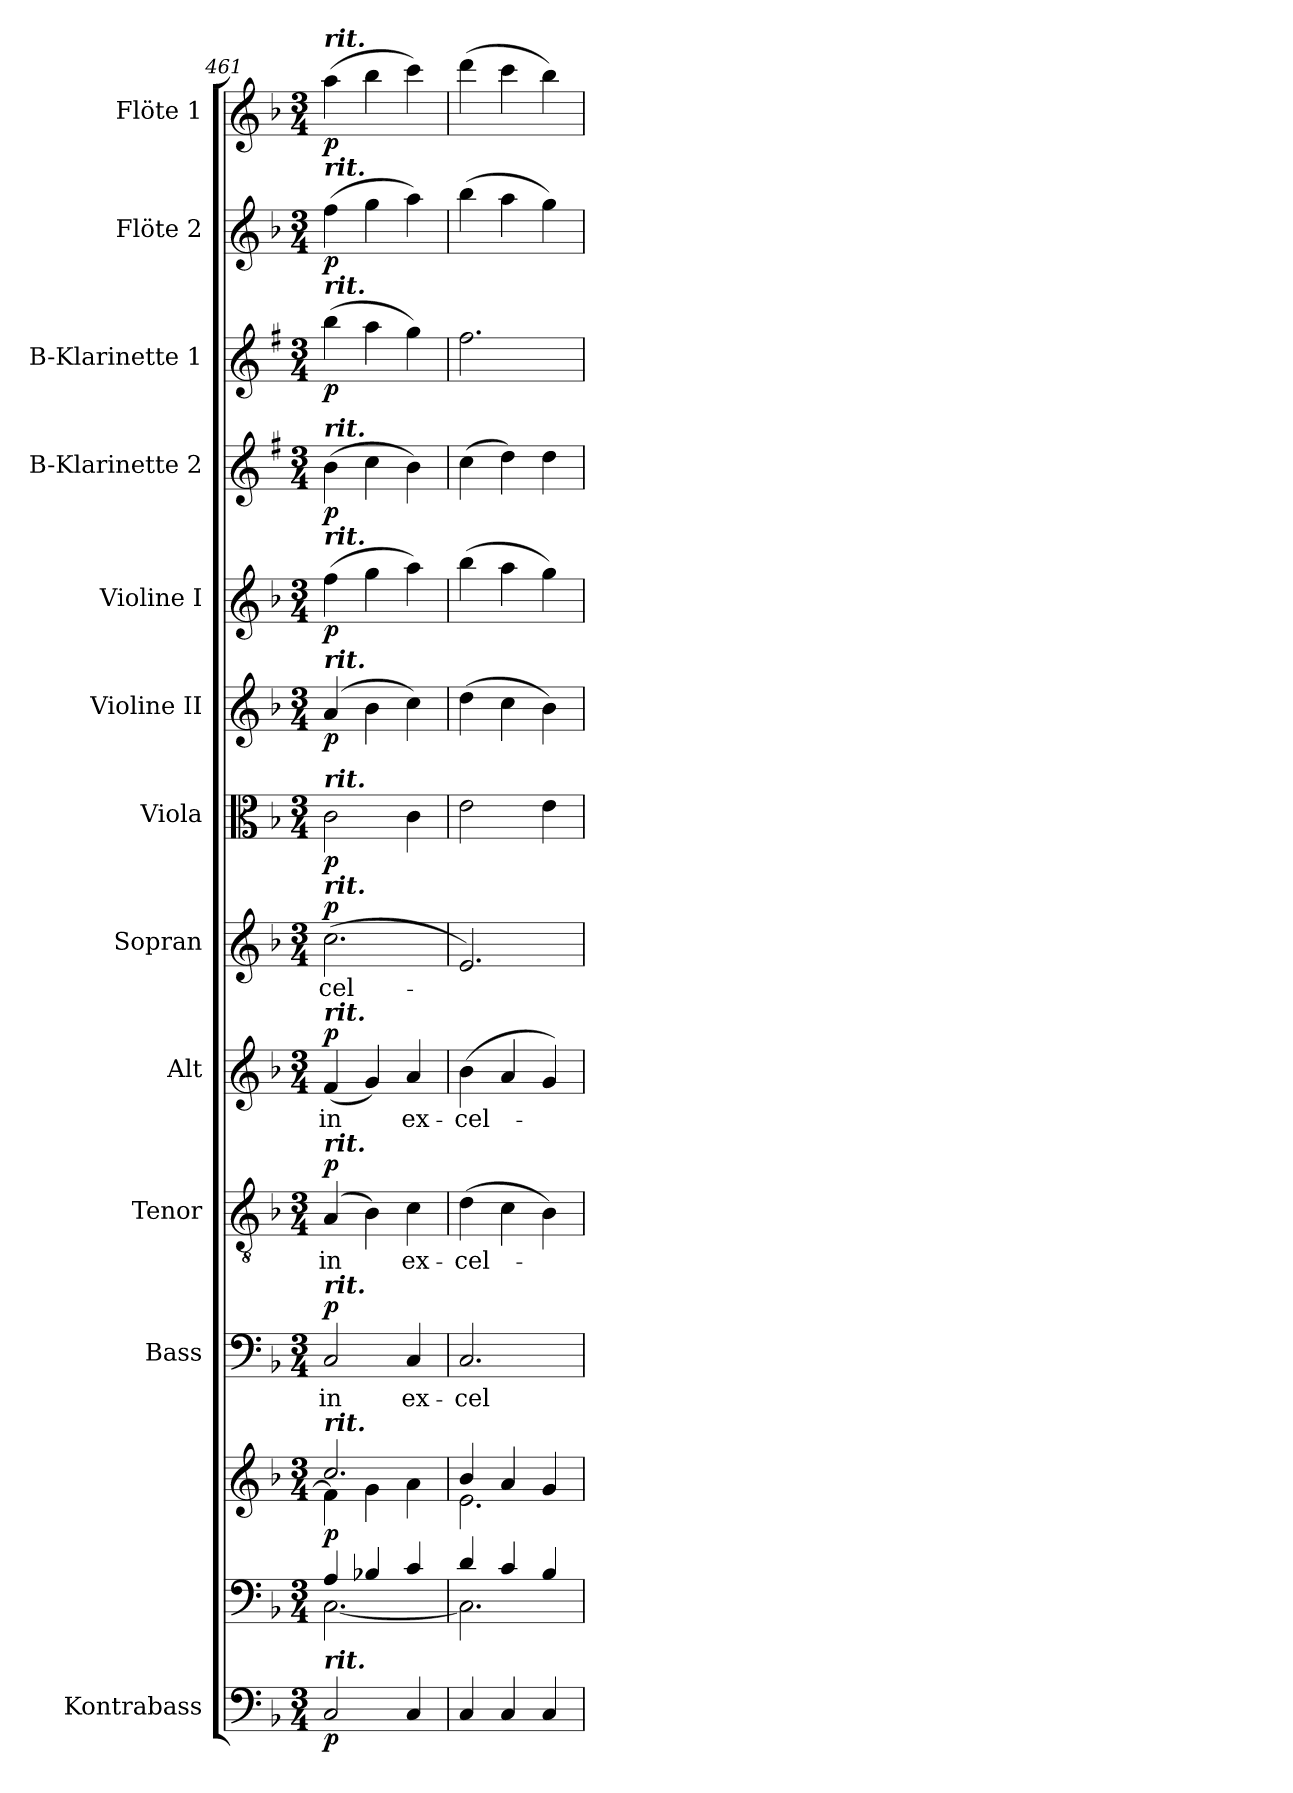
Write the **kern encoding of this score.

**kern	**dynam	**kern	**kern	**dynam	**kern	**text	**dynam	**kern	**text	**dynam	**kern	**text	**dynam	**kern	**text	**dynam	**kern	**dynam	**kern	**dynam	**kern	**dynam	**kern	**dynam	**kern	**dynam	**kern	**dynam	**kern	**dynam
*part13	*part13	*part12	*part12	*part12	*part11	*part11	*part11	*part10	*part10	*part10	*part9	*part9	*part9	*part8	*part8	*part8	*part7	*part7	*part6	*part6	*part5	*part5	*part4	*part4	*part3	*part3	*part2	*part2	*part1	*part1
*staff14	*staff14	*staff13	*staff12	*staff12/13	*staff11	*staff11	*staff11	*staff10	*staff10	*staff10	*staff9	*staff9	*staff9	*staff8	*staff8	*staff8	*staff7	*staff7	*staff6	*staff6	*staff5	*staff5	*staff4	*staff4	*staff3	*staff3	*staff2	*staff2	*staff1	*staff1
*I"Kontrabass	*	*	*	*	*I"Bass	*	*	*I"Tenor	*	*	*I"Alt	*	*	*I"Sopran	*	*	*I"Viola	*	*I"Violine II	*	*I"Violine I	*	*I"B-Klarinette 2	*	*I"B-Klarinette 1	*	*I"Flöte 2	*	*I"Flöte 1	*
*I'Kb.	*	*	*	*	*I'B.	*	*	*I'T.	*	*	*I'A.	*	*	*I'S.	*	*	*I'Vla.	*	*I'Vl. II	*	*I'Vl. I	*	*I'B Kl. 2	*	*I'B Kl. 1	*	*I'Fl. 2	*	*I'Fl. 1	*
*clefF4	*	*clefF4	*clefG2	*	*clefF4	*	*	*clefGv2	*	*	*clefG2	*	*	*clefG2	*	*	*clefC3	*	*clefG2	*	*clefG2	*	*clefG2	*	*clefG2	*	*clefG2	*	*clefG2	*
*ITrd7c12	*	*	*	*	*	*	*	*	*	*	*	*	*	*	*	*	*	*	*	*	*	*	*ITrd1c2	*	*ITrd1c2	*	*	*	*	*
*k[b-]	*	*k[b-]	*k[b-]	*	*k[b-]	*	*	*k[b-]	*	*	*k[b-]	*	*	*k[b-]	*	*	*k[b-]	*	*k[b-]	*	*k[b-]	*	*k[b-]	*	*k[b-]	*	*k[b-]	*	*k[b-]	*
*F:	*	*F:	*F:	*	*F:	*	*	*F:	*	*	*F:	*	*	*F:	*	*	*F:	*	*F:	*	*F:	*	*F:	*	*F:	*	*F:	*	*F:	*
*M3/4	*	*M3/4	*M3/4	*	*M3/4	*	*	*M3/4	*	*	*M3/4	*	*	*M3/4	*	*	*M3/4	*	*M3/4	*	*M3/4	*	*M3/4	*	*M3/4	*	*M3/4	*	*M3/4	*
=461	=461	=461	=461	=461	=461	=461	=461	=461	=461	=461	=461	=461	=461	=461	=461	=461	=461	=461	=461	=461	=461	=461	=461	=461	=461	=461	=461	=461	=461	=461
*	*	*^	*^	*	*	*	*	*	*	*	*	*	*	*	*	*	*	*	*	*	*	*	*	*	*	*	*	*	*	*
!	!	!	!	!	!	!	!	!	!	!	!	!	!	!	!	!	!	!	!	!	!	!	!	!	!	!	!	!	!	!	!LO:TX:a:Bi:t=rit.	!
!	!	!	!	!	!	!	!	!	!	!	!	!	!	!	!	!	!	!	!	!	!	!	!	!	!	!	!	!	!LO:TX:a:Bi:t=rit.	!	!	!
!	!	!	!	!	!	!	!	!	!	!	!	!	!	!	!	!	!	!	!	!	!	!	!	!	!	!	!LO:TX:a:Bi:t=rit.	!	!	!	!	!
!	!	!	!	!	!	!	!	!	!	!	!	!	!	!	!	!	!	!	!	!	!	!	!	!	!LO:TX:a:Bi:t=rit.	!	!	!	!	!	!	!
!	!	!	!	!	!	!	!	!	!	!	!	!	!	!	!	!	!	!	!	!	!	!	!LO:TX:a:Bi:t=rit.	!	!	!	!	!	!	!	!	!
!	!	!	!	!	!	!	!	!	!	!	!	!	!	!	!	!	!	!	!	!	!LO:TX:a:Bi:t=rit.	!	!	!	!	!	!	!	!	!	!	!
!	!	!	!	!	!	!	!	!	!	!	!	!	!	!	!	!	!	!	!LO:TX:a:Bi:t=rit.	!	!	!	!	!	!	!	!	!	!	!	!	!
!	!	!	!	!	!	!	!	!	!	!	!	!	!	!	!	!LO:TX:a:Bi:t=rit.	!	!	!	!	!	!	!	!	!	!	!	!	!	!	!	!
!	!	!	!	!	!	!	!	!	!	!	!	!	!LO:TX:a:Bi:t=rit.	!	!	!	!	!	!	!	!	!	!	!	!	!	!	!	!	!	!	!
!	!	!	!	!	!	!	!	!	!	!LO:TX:a:Bi:t=rit.	!	!	!	!	!	!	!	!	!	!	!	!	!	!	!	!	!	!	!	!	!	!
!	!	!	!	!	!	!	!LO:TX:a:Bi:t=rit.	!	!	!	!	!	!	!	!	!	!	!	!	!	!	!	!	!	!	!	!	!	!	!	!	!
!	!	!	!	!LO:TX:a:Bi:t=rit.	!	!	!	!	!	!	!	!	!	!	!	!	!	!	!	!	!	!	!	!	!	!	!	!	!	!	!	!
!LO:TX:a:Bi:t=rit.	!	!	!	!	!	!	!	!	!	!	!	!	!	!	!	!	!	!	!	!	!	!	!	!	!	!	!	!	!	!	!	!
!	!LO:DY:b	!	!	!	!	!LO:DY:b	!	!LO:LY:b	!LO:DY:a	!	!LO:LY:b	!LO:DY:a	!	!LO:LY:b	!LO:DY:a	!	!LO:LY:b	!LO:DY:a	!	!LO:DY:b	!	!LO:DY:b	!	!LO:DY:b	!	!LO:DY:b	!	!LO:DY:b	!	!LO:DY:b	!	!LO:DY:b
2CC/	p	4A/	[<2.C\	2.cc/	4f\]	p	2C/	in	p	(4A/	in	p	(<4f/	in	p	(>2.cc\	-cel-	p	2c\	p	(4a/	p	(>4ff\	p	(>4a\	p	(>4aa\	p	(>4ff\	p	(>4aa\	p
.	.	4B-X/	.	.	4g\	.	.	.	.	4B-\)	.	.	4g/)	.	.	.	.	.	.	.	4b-\	.	4gg\	.	4b-\	.	4gg\	.	4gg\	.	4bb-\	.
!	!	!	!	!	!	!	!	!LO:LY:b	!	!	!LO:LY:b	!	!	!LO:LY:b	!	!	!	!	!	!	!	!	!	!	!	!	!	!	!	!	!	!
4CC/	.	4c/	.	.	4a\	.	4C/	ex-	.	4c\	ex-	.	4a/	ex-	.	.	.	.	4c\	.	4cc\)	.	4aa\)	.	4a\)	.	4ff\)	.	4aa\)	.	4ccc\)	.
=462	=462	=462	=462	=462	=462	=462	=462	=462	=462	=462	=462	=462	=462	=462	=462	=462	=462	=462	=462	=462	=462	=462	=462	=462	=462	=462	=462	=462	=462	=462	=462	=462
!	!	!	!	!	!	!	!	!LO:LY:b	!	!	!LO:LY:b	!	!	!LO:LY:b	!	!	!	!	!	!	!	!	!	!	!	!	!	!	!	!	!	!
4CC/	.	4d/	2.C\]	4b-/	2.e\	.	2.C/	-cel-	.	(>4d\	-cel-	.	(>4b-\	-cel-	.	2.e/)	.	.	2e\	.	(>4dd\	.	(>4bb-\	.	(>4b-\	.	2.ee\	.	(>4bb-\	.	(>4ddd\	.
4CC/	.	4c/	.	4a/	.	.	.	.	.	4c\	.	.	4a/	.	.	.	.	.	.	.	4cc\	.	4aa\	.	4cc\)	.	.	.	4aa\	.	4ccc\	.
4CC/	.	4B-/	.	4g/	.	.	.	.	.	4B-\)	.	.	4g/)	.	.	.	.	.	4e\	.	4b-\)	.	4gg\)	.	4cc\	.	.	.	4gg\)	.	4bb-\)	.
*	*	*v	*v	*	*	*	*	*	*	*	*	*	*	*	*	*	*	*	*	*	*	*	*	*	*	*	*	*	*	*	*	*
*	*	*	*v	*v	*	*	*	*	*	*	*	*	*	*	*	*	*	*	*	*	*	*	*	*	*	*	*	*	*	*	*
=	=	=	=	=	=	=	=	=	=	=	=	=	=	=	=	=	=	=	=	=	=	=	=	=	=	=	=	=	=	=
*-	*-	*-	*-	*-	*-	*-	*-	*-	*-	*-	*-	*-	*-	*-	*-	*-	*-	*-	*-	*-	*-	*-	*-	*-	*-	*-	*-	*-	*-	*-
